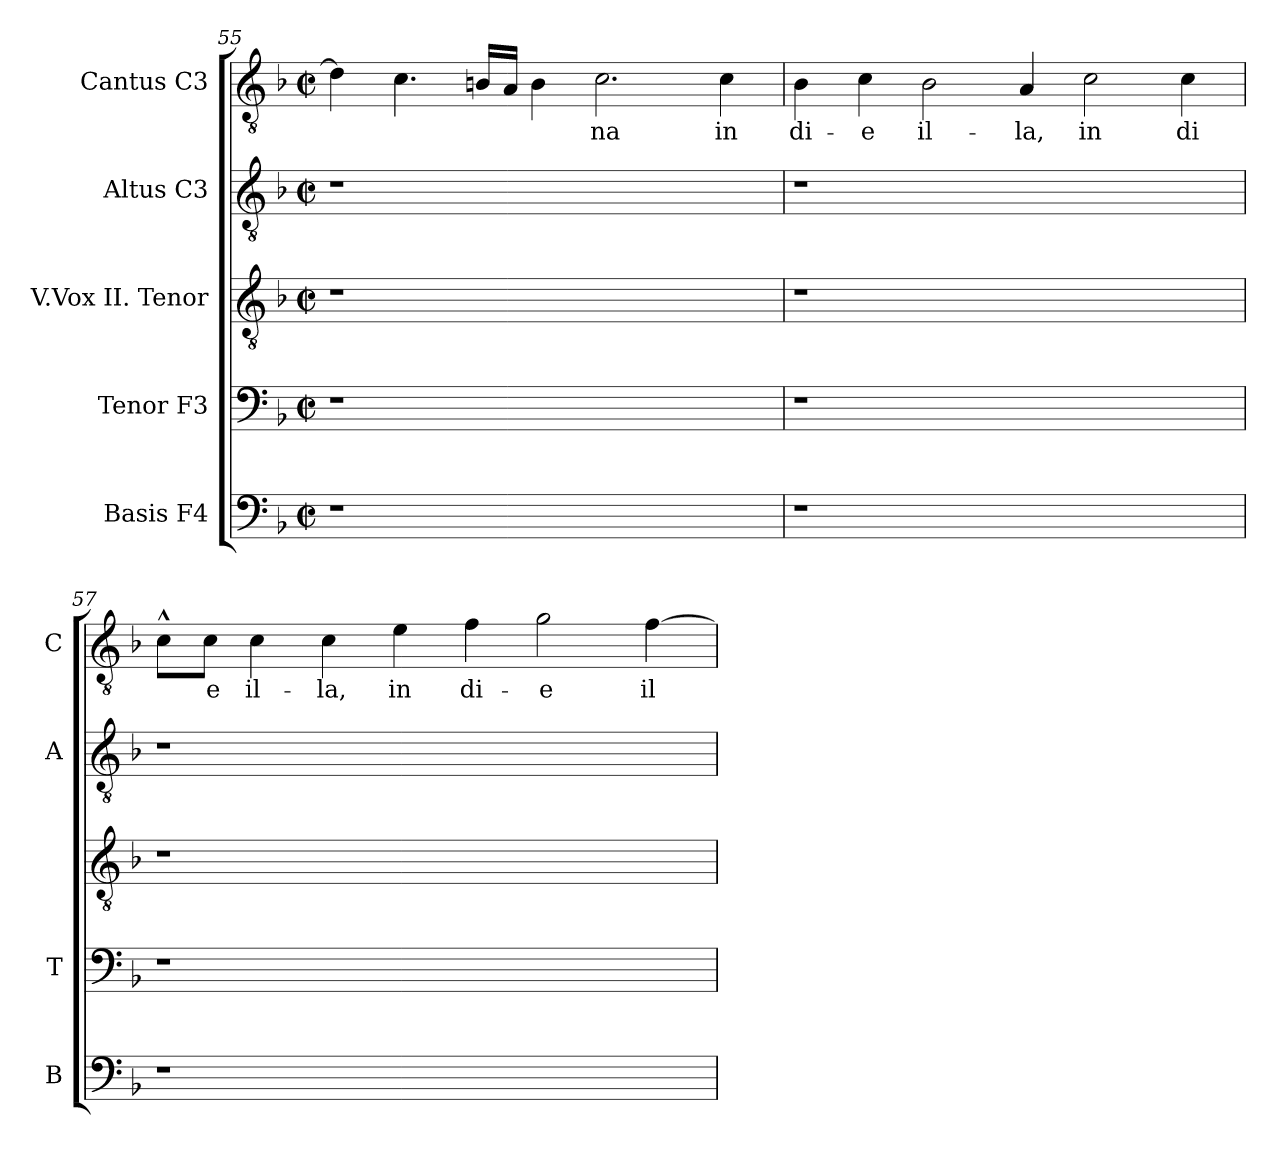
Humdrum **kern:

**kern	**kern	**kern	**kern	**kern	**text
*part5	*part4	*part3	*part2	*part1	*part1
*staff5	*staff4	*staff3	*staff2	*staff1	*staff1
*I"Basis  F4	*I"Tenor  F3	*I"V.Vox  II. Tenor	*I"Altus  C3	*I"Cantus  C3	*
*I'B	*I'T	*	*I'A	*I'C	*
*clefF4	*clefF4	*clefGv2	*clefGv2	*clefGv2	*
*k[b-]	*k[b-]	*k[b-]	*k[b-]	*k[b-]	*
*F:	*F:	*F:	*F:	*F:	*
*M2/2	*M2/2	*M2/2	*M2/2	*M2/2	*
*met(c|)	*met(c|)	*met(c|)	*met(c|)	*met(c|)	*
=55	=55	=55	=55	=55	=55
!	!	!	!	!	!LO:LY:b:cj
1r	1r	1r	1r	4d\]	--
!	!	!	!	!	!LO:LY:b:cj
.	.	.	.	4.c\	--
!	!	!	!	!	!LO:LY:b:cj
.	.	.	.	16Bn/L	--
!	!	!	!	!	!LO:LY:b:cj
.	.	.	.	16A/J	--
.	.	.	.	4B\	.
!	!	!	!	!	!LO:LY:b:cj
1ryy	1ryy	1ryy	1ryy	2.c\	-na
!	!	!	!	!	!LO:LY:b:cj
.	.	.	.	4c\	in
=56	=56	=56	=56	=56	=56
!	!	!	!	!	!LO:LY:b:cj
1r	1r	1r	1r	4B-\	di-
!	!	!	!	!	!LO:LY:b:cj
.	.	.	.	4c\	-e
!	!	!	!	!	!LO:LY:b:cj
.	.	.	.	2B-\	il-
!	!	!	!	!	!LO:LY:b:cj
1ryy	1ryy	1ryy	1ryy	4A/	-la,
!	!	!	!	!	!LO:LY:b:cj
.	.	.	.	2c\	in
!	!	!	!	!	!LO:LY:b:cj
.	.	.	.	4c\	di-
!!LO:PB:g=z
=57	=57	=57	=57	=57	=57
!	!	!	!	!	!LO:LY:b:cj
1r	1r	1r	1r	8c^^>\L	--
!	!	!	!	!	!LO:LY:b:cj
.	.	.	.	8c\J	-e
!	!	!	!	!	!LO:LY:b:cj
.	.	.	.	4c\	il-
!	!	!	!	!	!LO:LY:b:cj
.	.	.	.	4c\	-la,
!	!	!	!	!	!LO:LY:b:cj
.	.	.	.	4e\	in
!	!	!	!	!	!LO:LY:b:cj
1ryy	1ryy	1ryy	1ryy	4f\	di-
!	!	!	!	!	!LO:LY:b:cj
.	.	.	.	2g\	-e
!	!	!	!	!	!LO:LY:b:cj
.	.	.	.	[>4f\	il-
=	=	=	=	=	=
*-	*-	*-	*-	*-	*-
